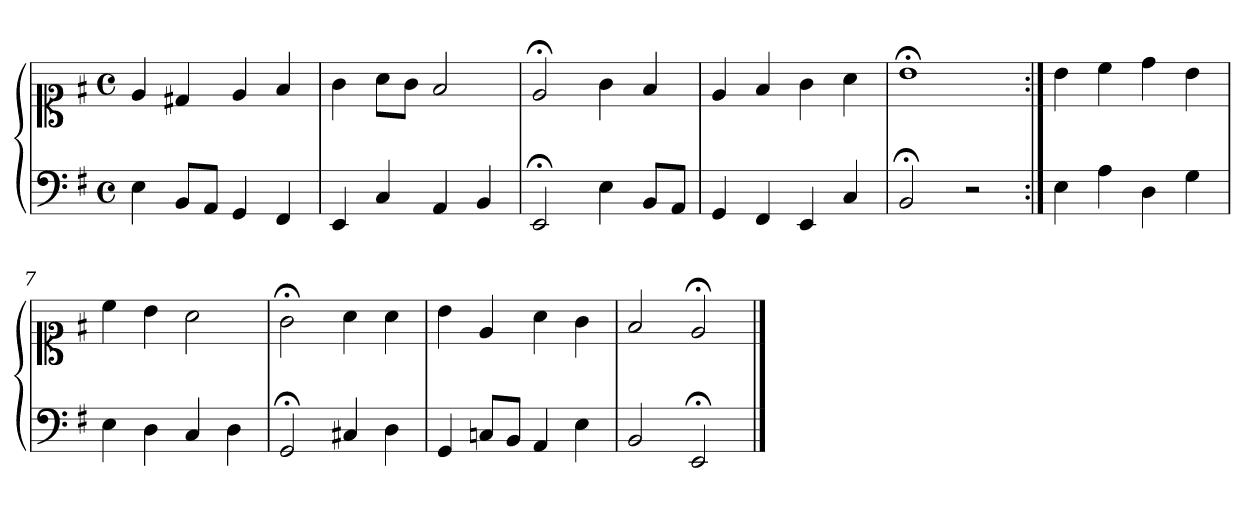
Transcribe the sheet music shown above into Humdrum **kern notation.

**kern	**kern
*part1	*part1
*staff2	*staff1
*clefF4	*clefC1
*k[f#]	*k[f#]
*M4/4	*M4/4
*met(c)	*met(c)
=1	=1
4E	4e
8BBL	4d#X
8AAJ	.
4GG	4e
4FF#	4f#
=2	=2
4EE	4g
4C	8aL
.	8gJ
4AA	2f#
4BB	.
=3	=3
2EE;<	2e;<
4E	4g
8BBL	4f#
8AAJ	.
=4	=4
4GG	4e
4FF#	4f#
4EE	4g
4C	4a
=5	=5
2BB;<	1b;<
2r	.
=6:|!	=6:|!
4E	4b
4A	4cc
4D	4dd
4G	4b
=7	=7
4E	4cc
4D	4b
4C	2a
4D	.
!!LO:LB:g=z
=8	=8
2GG;<	2g;<
4C#X	4a
4D	4a
=9	=9
4GG	4b
8CnL	4e
8BBJ	.
4AA	4a
4E	4g
=10	=10
2BB	2f#
2EE;<	2e;<
==	==
*-	*-
